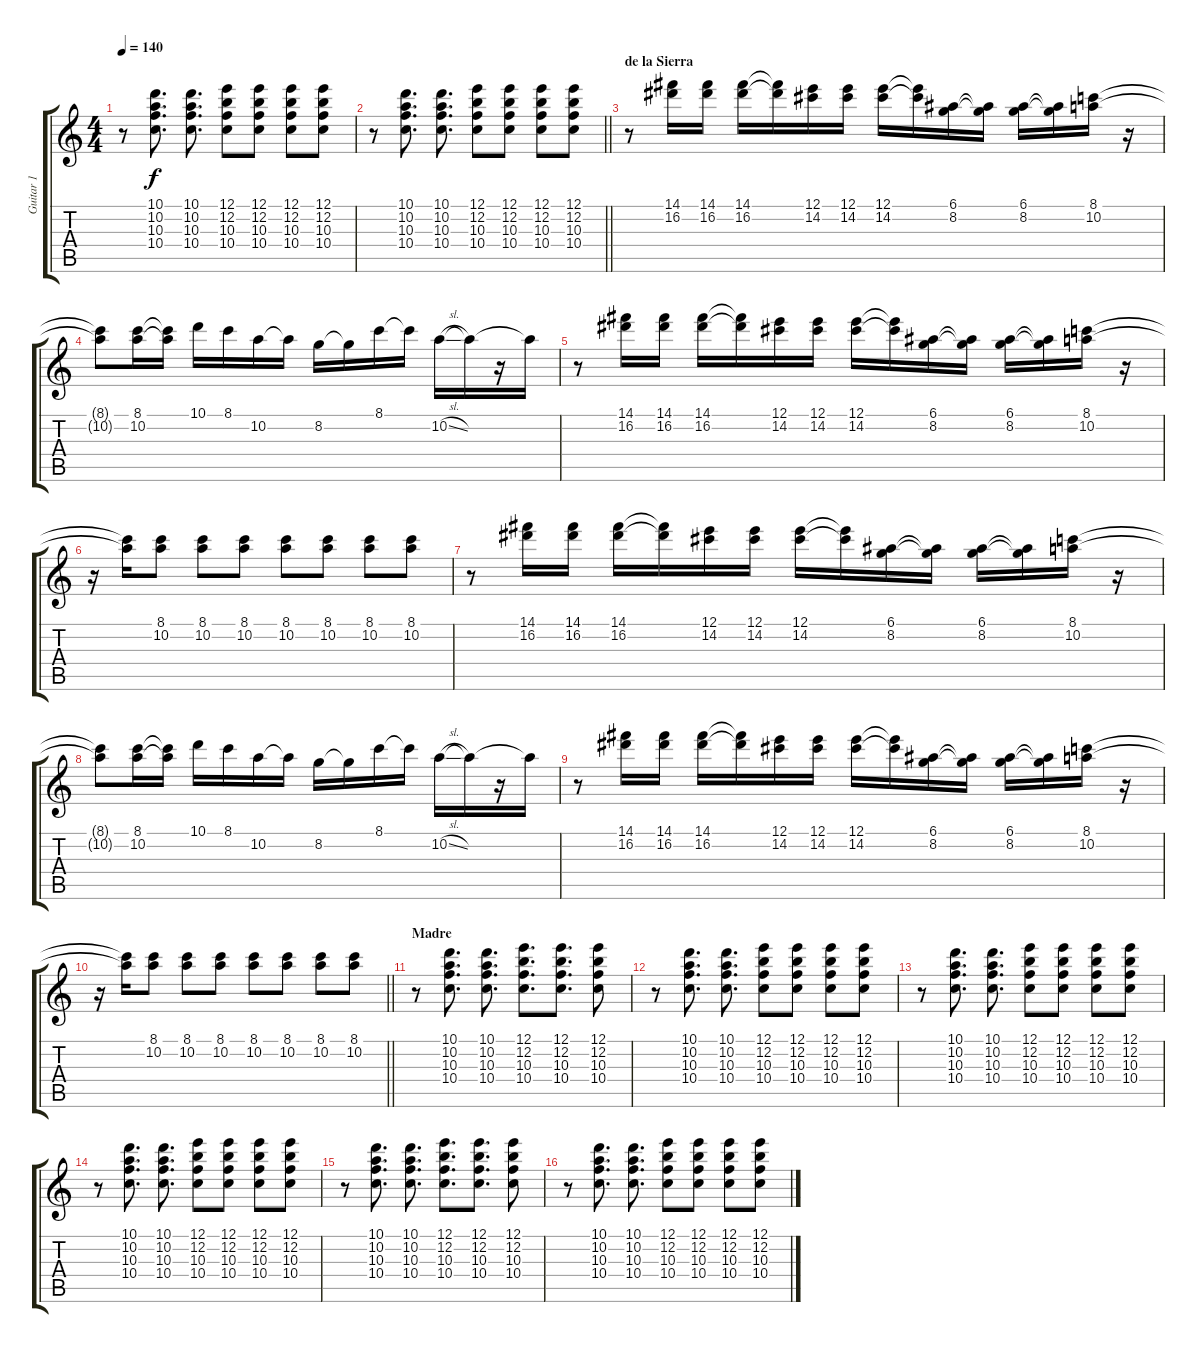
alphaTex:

\track ("Guitar 1" "Guitar 1") {instrument electricguitarjazz}
\staff {score tabs}
\tuning (E4 B3 G3 D3 A2 E2) {hide}
\ts (4 4)
\tempo 140
\clef g2
\ks c
r.8{dy f} (10.1 10.2 10.3 10.4).8{d} (10.1 10.2 10.3 10.4).8{d} (12.1 12.2 10.3 10.4).8 (12.1 12.2 10.3 10.4).8 (12.1 12.2 10.3 10.4).8 (12.1 12.2 10.3 10.4).8 |
\barLineRight lightlight
r.8 (10.1 10.2 10.3 10.4).8{d} (10.1 10.2 10.3 10.4).8{d} (12.1 12.2 10.3 10.4).8 (12.1 12.2 10.3 10.4).8 (12.1 12.2 10.3 10.4).8 (12.1 12.2 10.3 10.4).8 |
\section ("" "de la Sierra")
r.8 (14.1 16.2).16 (14.1 16.2).16 (14.1 16.2).16 (14.1{t} 16.2{t}).16 (12.1 14.2).16 (12.1 14.2).16 (12.1 14.2).16 (12.1{t} 14.2{t}).16 (6.1 8.2).16 (6.1{t} 8.2{t}).16 (6.1 8.2).16 (6.1{t} 8.2{t}).16 (8.1 10.2).16 r.16 |
(8.1{t} 10.2{t}).8 (8.1 10.2).16 (8.1{t} 10.2{t}).16 10.1.16 8.1.16 10.2.16 10.2{t}.16 8.2.16 8.2{t}.16 8.1.16 8.1{t}.16 10.2{sl}.16 10.2{t}.16 r.16 10.2{t}.16 |
r.8 (14.1 16.2).16 (14.1 16.2).16 (14.1 16.2).16 (14.1{t} 16.2{t}).16 (12.1 14.2).16 (12.1 14.2).16 (12.1 14.2).16 (12.1{t} 14.2{t}).16 (6.1 8.2).16 (6.1{t} 8.2{t}).16 (6.1 8.2).16 (6.1{t} 8.2{t}).16 (8.1 10.2).16 r.16 |
r.16 (8.1{t} 10.2{t}).16 (8.1 10.2).8 (8.1 10.2).8 (8.1 10.2).8 (8.1 10.2).8 (8.1 10.2).8 (8.1 10.2).8 (8.1 10.2).8 |
r.8 (14.1 16.2).16 (14.1 16.2).16 (14.1 16.2).16 (14.1{t} 16.2{t}).16 (12.1 14.2).16 (12.1 14.2).16 (12.1 14.2).16 (12.1{t} 14.2{t}).16 (6.1 8.2).16 (6.1{t} 8.2{t}).16 (6.1 8.2).16 (6.1{t} 8.2{t}).16 (8.1 10.2).16 r.16 |
(8.1{t} 10.2{t}).8 (8.1 10.2).16 (8.1{t} 10.2{t}).16 10.1.16 8.1.16 10.2.16 10.2{t}.16 8.2.16 8.2{t}.16 8.1.16 8.1{t}.16 10.2{sl}.16 10.2{t}.16 r.16 10.2{t}.16 |
r.8 (14.1 16.2).16 (14.1 16.2).16 (14.1 16.2).16 (14.1{t} 16.2{t}).16 (12.1 14.2).16 (12.1 14.2).16 (12.1 14.2).16 (12.1{t} 14.2{t}).16 (6.1 8.2).16 (6.1{t} 8.2{t}).16 (6.1 8.2).16 (6.1{t} 8.2{t}).16 (8.1 10.2).16 r.16 |
\barLineRight lightlight
r.16 (8.1{t} 10.2{t}).16 (8.1 10.2).8 (8.1 10.2).8 (8.1 10.2).8 (8.1 10.2).8 (8.1 10.2).8 (8.1 10.2).8 (8.1 10.2).8 |
\section ("" "Madre")
r.8 (10.1 10.2 10.3 10.4).8{d} (10.1 10.2 10.3 10.4).8{d} (12.1 12.2 10.3 10.4).8{d} (12.1 12.2 10.3 10.4).8{d} (12.1 12.2 10.3 10.4).8 |
r.8 (10.1 10.2 10.3 10.4).8{d} (10.1 10.2 10.3 10.4).8{d} (12.1 12.2 10.3 10.4).8 (12.1 12.2 10.3 10.4).8 (12.1 12.2 10.3 10.4).8 (12.1 12.2 10.3 10.4).8 |
r.8 (10.1 10.2 10.3 10.4).8{d} (10.1 10.2 10.3 10.4).8{d} (12.1 12.2 10.3 10.4).8 (12.1 12.2 10.3 10.4).8 (12.1 12.2 10.3 10.4).8 (12.1 12.2 10.3 10.4).8 |
r.8 (10.1 10.2 10.3 10.4).8{d} (10.1 10.2 10.3 10.4).8{d} (12.1 12.2 10.3 10.4).8 (12.1 12.2 10.3 10.4).8 (12.1 12.2 10.3 10.4).8 (12.1 12.2 10.3 10.4).8 |
r.8 (10.1 10.2 10.3 10.4).8{d} (10.1 10.2 10.3 10.4).8{d} (12.1 12.2 10.3 10.4).8{d} (12.1 12.2 10.3 10.4).8{d} (12.1 12.2 10.3 10.4).8 |
r.8 (10.1 10.2 10.3 10.4).8{d} (10.1 10.2 10.3 10.4).8{d} (12.1 12.2 10.3 10.4).8 (12.1 12.2 10.3 10.4).8 (12.1 12.2 10.3 10.4).8 (12.1 12.2 10.3 10.4).8
